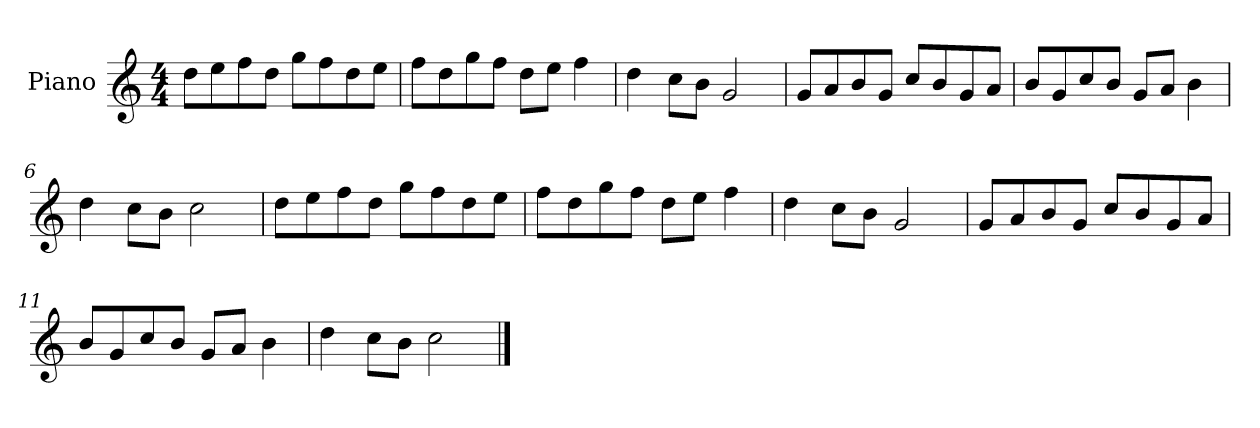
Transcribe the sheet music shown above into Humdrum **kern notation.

**kern
*part1
*staff1
*I"Piano
*I'P-no
*clefG2
*k[]
*M4/4
*MM90
=1
8dd\L
8ee\
8ff\
8dd\J
8gg\L
8ff\
8dd\
8ee\J
=2
8ff\L
8dd\
8gg\
8ff\J
8dd\L
8ee\J
4ff\
=3
4dd\
8cc\L
8b\J
2g/
=4
8g/L
8a/
8b/
8g/J
8cc/L
8b/
8g/
8a/J
=5
8b/L
8g/
8cc/
8b/J
8g/L
8a/J
4b\
=6
4dd\
8cc\L
8b\J
2cc\
!!LO:LB:g=z
=7
8dd\L
8ee\
8ff\
8dd\J
8gg\L
8ff\
8dd\
8ee\J
=8
8ff\L
8dd\
8gg\
8ff\J
8dd\L
8ee\J
4ff\
=9
4dd\
8cc\L
8b\J
2g/
=10
8g/L
8a/
8b/
8g/J
8cc/L
8b/
8g/
8a/J
=11
8b/L
8g/
8cc/
8b/J
8g/L
8a/J
4b\
=12
4dd\
8cc\L
8b\J
2cc\
==
*-
